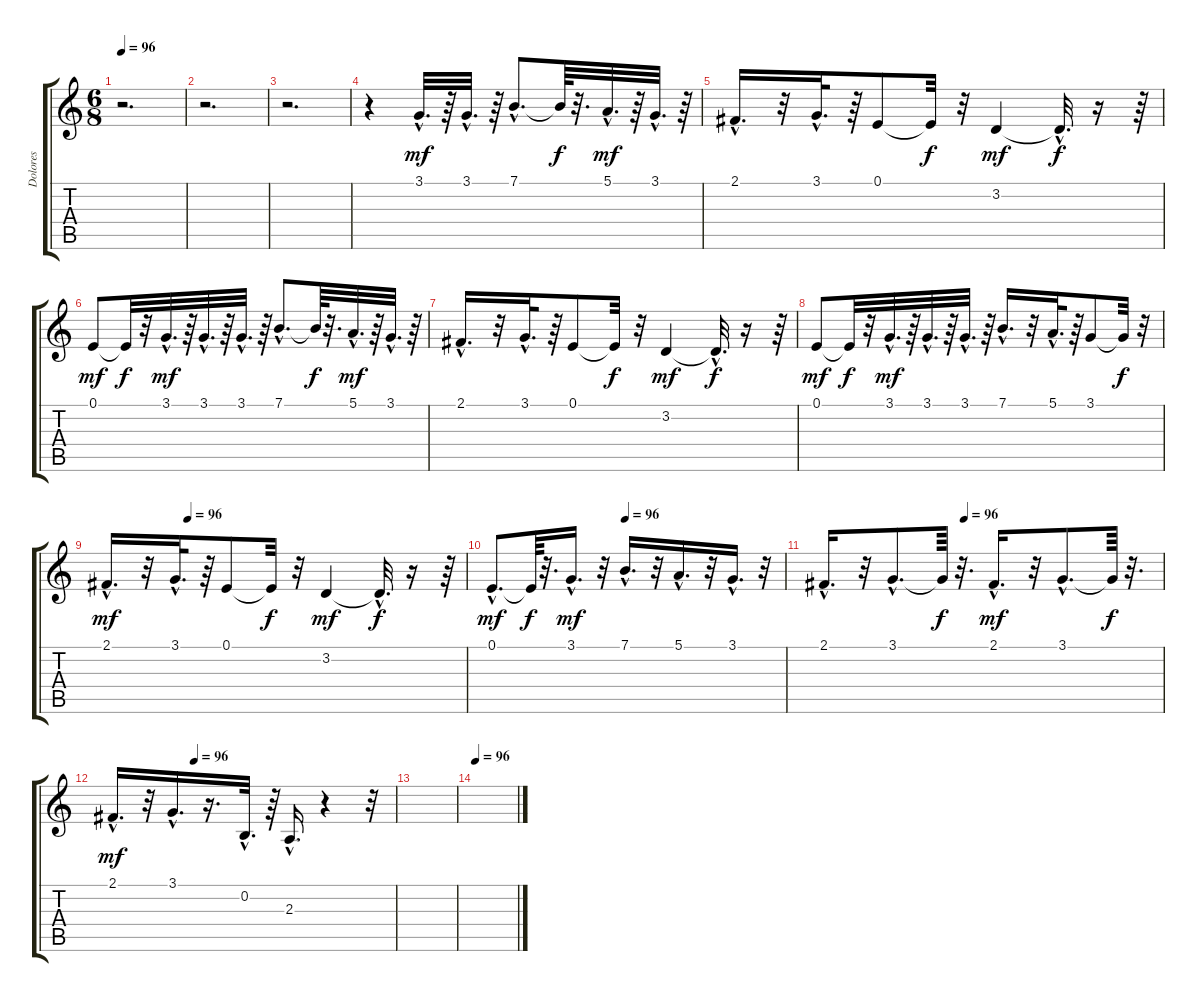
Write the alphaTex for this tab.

\track ("Dolores" "Dolores") {instrument panflute}
\staff {score tabs}
\tuning (E4 B3 G3 D3 A2 E2) {hide}
\ts (6 8)
\tempo 96
\clef g2
\ks c
r.2{d dy f} |
r.2{d} |
r.2{d} |
r.4 3.1{hac}.32{d dy mf} r.64 3.1{hac}.32{d} r.64 7.1{hac}.8{d} 7.1{t}.64{dy f} r.32{d} 5.1{hac}.32{d dy mf} r.64 3.1{hac}.32{d} r.64 |
2.1{hac}.16{d} r.32 3.1{hac}.32{d} r.64 0.1.8 0.1{t}.32{dy f} r.32 3.2.4{dy mf} 3.2{hac t}.32{d dy f} r.16 r.64 |
0.1.8{dy mf} 0.1{t}.32{dy f} r.32 3.1{hac}.32{d dy mf} r.64 3.1{hac}.32{d} r.64 3.1{hac}.32{d} r.64 7.1{hac}.8{d} 7.1{t}.64{dy f} r.32{d} 5.1{hac}.32{d dy mf} r.64 3.1{hac}.32{d} r.64 |
2.1{hac}.16{d} r.32 3.1{hac}.32{d} r.64 0.1.8 0.1{t}.32{dy f} r.32 3.2.4{dy mf} 3.2{hac t}.32{d dy f} r.16 r.64 |
0.1.8{dy mf} 0.1{t}.32{dy f} r.32 3.1{hac}.32{d dy mf} r.64 3.1{hac}.32{d} r.64 3.1{hac}.32{d} r.64 7.1{hac}.16{d} r.32 5.1{hac}.32{d} r.64 3.1.8 3.1{t}.32{dy f} r.32 |
\tempo (96 0.22916666666666666)
2.1{hac}.16{d dy mf} r.32 3.1{hac}.32{d} r.64 0.1.8 0.1{t}.32{dy f} r.32 3.2.4{dy mf} 3.2{hac t}.32{d dy f} r.16 r.64 |
\tempo (96 0.4583333333333333)
0.1{hac}.8{d dy mf} 0.1{t}.64{dy f} r.32{d} 3.1{hac}.16{d dy mf} r.32 7.1{hac}.16{d} r.32 5.1{hac}.16{d} r.32 3.1{hac}.16{d} r.32 |
\tempo (96 0.4166666666666667)
2.1{hac}.16{d} r.32 3.1{hac}.8{d} 3.1{t}.64{dy f} r.32{d} 2.1{hac}.16{d dy mf} r.32 3.1{hac}.8{d} 3.1{t}.64{dy f} r.32{d} |
\tempo (96 0.2916666666666667)
2.1{hac}.16{d dy mf} r.32 3.1{hac}.16{d} r.16{d} 0.2{hac}.32{d} r.64 2.3{hac}.16{d} r.4 r.32 |
|
\tempo 96
